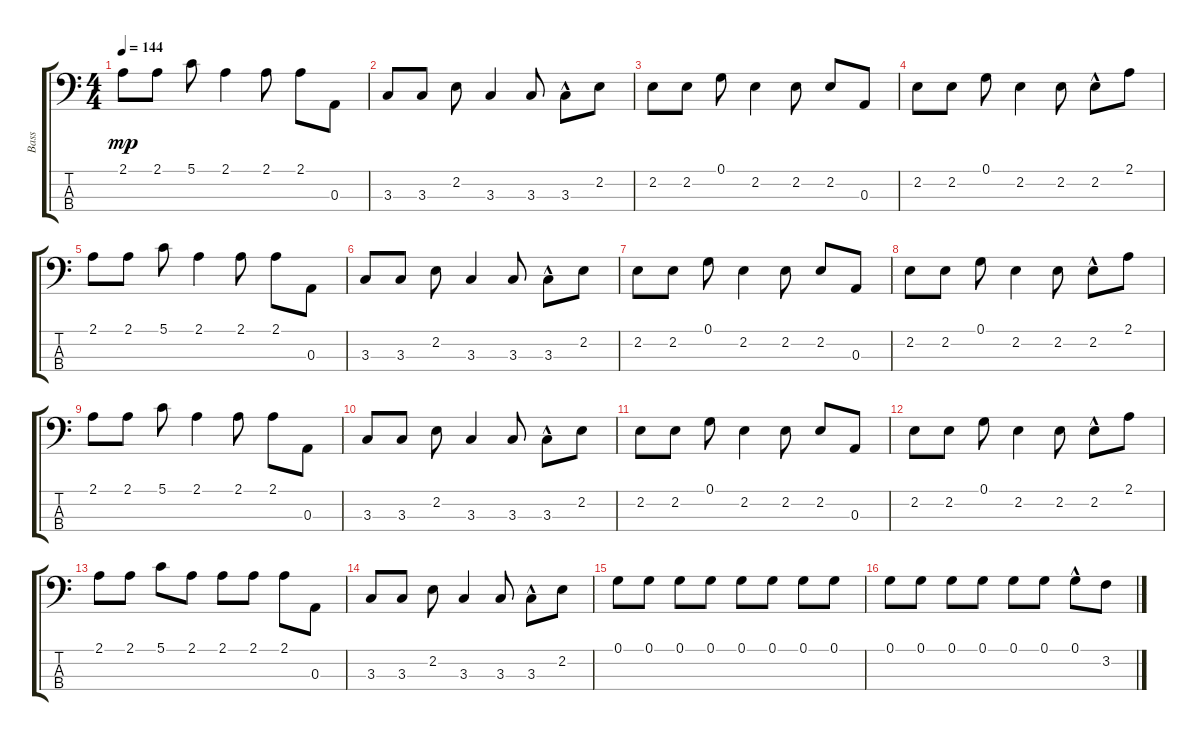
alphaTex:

\track ("Bass " "Bass ") {instrument electricbasspick}
\staff {score tabs}
\tuning (G2 D2 A1 E1) {hide}
\ts (4 4)
\tempo 144
\clef f4
\ks c
2.1.8{dy mp} 2.1.8 5.1.8 2.1.4 2.1.8 2.1.8 0.3.8 |
3.3.8 3.3.8 2.2.8 3.3.4 3.3.8 3.3{hac}.8 2.2.8 |
2.2.8 2.2.8 0.1.8 2.2.4 2.2.8 2.2.8 0.3.8 |
2.2.8 2.2.8 0.1.8 2.2.4 2.2.8 2.2{hac}.8 2.1.8 |
2.1.8 2.1.8 5.1.8 2.1.4 2.1.8 2.1.8 0.3.8 |
3.3.8 3.3.8 2.2.8 3.3.4 3.3.8 3.3{hac}.8 2.2.8 |
2.2.8 2.2.8 0.1.8 2.2.4 2.2.8 2.2.8 0.3.8 |
2.2.8 2.2.8 0.1.8 2.2.4 2.2.8 2.2{hac}.8 2.1.8 |
2.1.8 2.1.8 5.1.8 2.1.4 2.1.8 2.1.8 0.3.8 |
3.3.8 3.3.8 2.2.8 3.3.4 3.3.8 3.3{hac}.8 2.2.8 |
2.2.8 2.2.8 0.1.8 2.2.4 2.2.8 2.2.8 0.3.8 |
2.2.8 2.2.8 0.1.8 2.2.4 2.2.8 2.2{hac}.8 2.1.8 |
2.1.8 2.1.8 5.1.8 2.1.8 2.1.8 2.1.8 2.1.8 0.3.8 |
3.3.8 3.3.8 2.2.8 3.3.4 3.3.8 3.3{hac}.8 2.2.8 |
0.1.8 0.1.8 0.1.8 0.1.8 0.1.8 0.1.8 0.1.8 0.1.8 |
0.1.8 0.1.8 0.1.8 0.1.8 0.1.8 0.1.8 0.1{hac}.8 3.2.8
